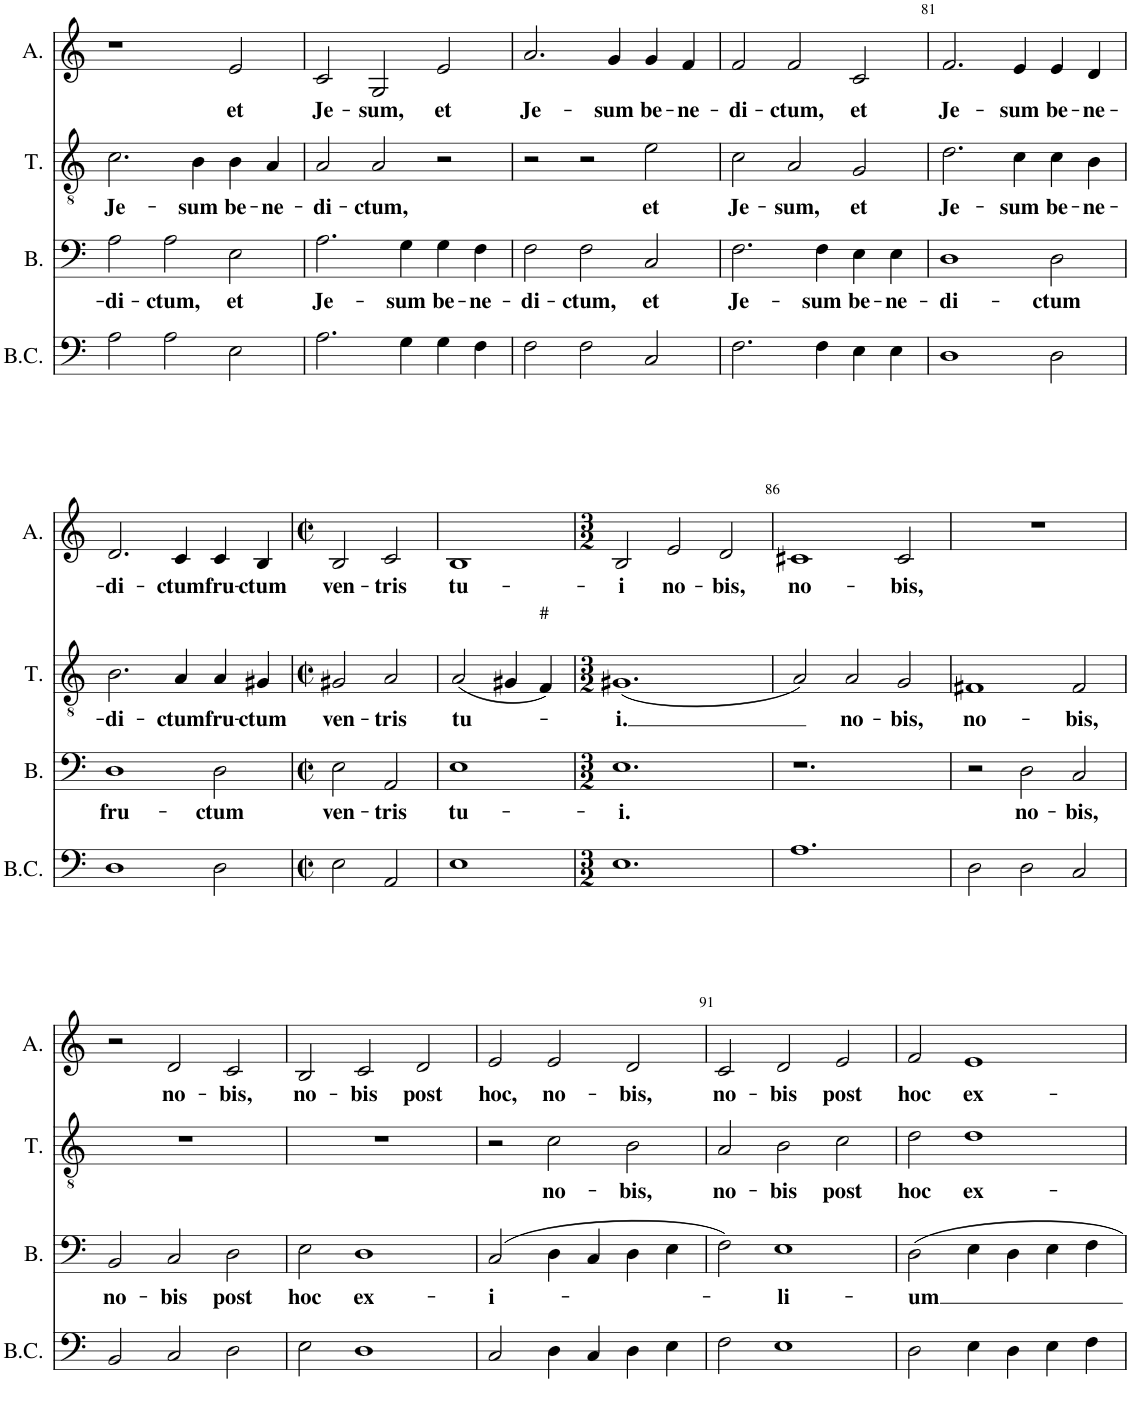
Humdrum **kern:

**kern	**kern	**text	**kern	**text	**kern	**text
*part4	*part3	*part3	*part2	*part2	*part1	*part1
*staff4	*staff3	*staff3	*staff2	*staff2	*staff1	*staff1
*I"Basse Continue	*I"Bass	*	*I"Ténor	*	*I"Alto	*
*I'B.C.	*I'B.	*	*I'T.	*	*I'A.	*
!!LO:PB:g=z
*clefF4	*clefF4	*	*clefGv2	*	*clefG2	*
*k[]	*k[]	*	*k[]	*	*k[]	*
*M3/2	*M3/2	*	*M3/2	*	*M3/2	*
=77	=77	=77	=77	=77	=77	=77
!	!	!LO:LY:b	!	!LO:LY:b	!	!
2A\	2A\	-di-	2.c\	Je-	1r	.
!	!	!LO:LY:b	!	!	!	!
2A\	2A\	-ctum,	.	.	.	.
!	!	!	!	!LO:LY:b	!	!
.	.	.	4B\	-sum	.	.
!	!	!LO:LY:b	!	!LO:LY:b	!	!LO:LY:b
2E\	2E\	et	4B\	be-	2e/	et
!	!	!	!	!LO:LY:b	!	!
.	.	.	4A/	-ne-	.	.
=78	=78	=78	=78	=78	=78	=78
!	!	!LO:LY:b	!	!LO:LY:b	!	!LO:LY:b
2.A\	2.A\	Je-	2A/	-di-	2c/	Je-
!	!	!	!	!LO:LY:b	!	!LO:LY:b
.	.	.	2A/	-ctum,	2G/	-sum,
!	!	!LO:LY:b	!	!	!	!
4G\	4G\	-sum	.	.	.	.
!	!	!LO:LY:b	!	!	!	!LO:LY:b
4G\	4G\	be-	2r	.	2e/	et
!	!	!LO:LY:b	!	!	!	!
4F\	4F\	-ne-	.	.	.	.
=79	=79	=79	=79	=79	=79	=79
!	!	!LO:LY:b	!	!	!	!LO:LY:b
2F\	2F\	-di-	2r	.	2.a/	Je-
!	!	!LO:LY:b	!	!	!	!
2F\	2F\	-ctum,	2r	.	.	.
!	!	!	!	!	!	!LO:LY:b
.	.	.	.	.	4g/	-sum
!	!	!LO:LY:b	!	!LO:LY:b	!	!LO:LY:b
2C/	2C/	et	2e\	et	4g/	be-
!	!	!	!	!	!	!LO:LY:b
.	.	.	.	.	4f/	-ne-
=80	=80	=80	=80	=80	=80	=80
!	!	!LO:LY:b	!	!LO:LY:b	!	!LO:LY:b
2.F\	2.F\	Je-	2c\	Je-	2f/	-di-
!	!	!	!	!LO:LY:b	!	!LO:LY:b
.	.	.	2A/	-sum,	2f/	-ctum,
!	!	!LO:LY:b	!	!	!	!
4F\	4F\	-sum	.	.	.	.
!	!	!LO:LY:b	!	!LO:LY:b	!	!LO:LY:b
4E\	4E\	be-	2G/	et	2c/	et
!	!	!LO:LY:b	!	!	!	!
4E\	4E\	-ne-	.	.	.	.
=81	=81	=81	=81	=81	=81	=81
!	!	!LO:LY:b	!	!LO:LY:b	!	!LO:LY:b
1D	1D	-di-	2.d\	Je-	2.f/	Je-
!	!	!	!	!LO:LY:b	!	!LO:LY:b
.	.	.	4c\	-sum	4e/	-sum
!	!	!LO:LY:b	!	!LO:LY:b	!	!LO:LY:b
2D\	2D\	-ctum	4c\	be-	4e/	be-
!	!	!	!	!LO:LY:b	!	!LO:LY:b
.	.	.	4B\	-ne-	4d/	-ne-
!!LO:LB:g=z
=82	=82	=82	=82	=82	=82	=82
!	!	!LO:LY:b	!	!LO:LY:b	!	!LO:LY:b
1D	1D	fru-	2.B\	-di-	2.d/	-di-
!	!	!	!	!LO:LY:b	!	!LO:LY:b
.	.	.	4A/	-ctum	4c/	-ctum
!	!	!LO:LY:b	!	!LO:LY:b	!	!LO:LY:b
2D\	2D\	-ctum	4A/	fru-	4c/	fru-
!	!	!	!	!LO:LY:b	!	!LO:LY:b
.	.	.	4G#X/	-ctum	4B/	-ctum
=83	=83	=83	=83	=83	=83	=83
*M2/2	*M2/2	*	*M2/2	*	*M2/2	*
*met(c|)	*met(c|)	*	*met(c|)	*	*met(c|)	*
!	!	!LO:LY:b	!	!LO:LY:b	!	!LO:LY:b
2E\	2E\	ven-	2G#X/	ven-	2B/	ven-
!	!	!LO:LY:b	!	!LO:LY:b	!	!LO:LY:b
2AA/	2AA/	-tris	2A/	-tris	2c/	-tris
=84	=84	=84	=84	=84	=84	=84
!	!	!LO:LY:b	!	!LO:LY:b	!	!LO:LY:b
1E	1E	tu-	(2A/	tu-	1B	tu-
.	.	.	4G#X/	.	.	.
!	!	!	!LO:TX:a:t=#	!	!	!
.	.	.	4F/)	.	.	.
=85	=85	=85	=85	=85	=85	=85
*M3/2	*M3/2	*	*M3/2	*	*M3/2	*
!	!	!LO:LY:b	!	!LO:LY:b	!	!LO:LY:b
1.E	1.E	-i.	(1.G#X	-i.	2B/	-i
!	!	!	!	!	!	!LO:LY:b
.	.	.	.	.	2e/	no-
!	!	!	!	!	!	!LO:LY:b
.	.	.	.	.	2d/	-bis,
=86	=86	=86	=86	=86	=86	=86
!	!	!	!	!	!	!LO:LY:b
1.A	1.r	.	2A/)	.	1c#X	no-
!	!	!	!	!LO:LY:b	!	!
.	.	.	2A/	no-	.	.
!	!	!	!	!LO:LY:b	!	!LO:LY:b
.	.	.	2G/	-bis,	2c#/	-bis,
=87	=87	=87	=87	=87	=87	=87
!	!	!	!	!LO:LY:b	!	!
2D\	2r	.	1F#X	no-	1.r	.
!	!	!LO:LY:b	!	!	!	!
2D\	2D\	no-	.	.	.	.
!	!	!LO:LY:b	!	!LO:LY:b	!	!
2C/	2C/	-bis,	2F#/	-bis,	.	.
!!LO:LB:g=z
=88	=88	=88	=88	=88	=88	=88
!	!	!LO:LY:b	!	!	!	!
2BB/	2BB/	no-	1.r	.	2r	.
!	!	!LO:LY:b	!	!	!	!LO:LY:b
2C/	2C/	-bis	.	.	2d/	no-
!	!	!LO:LY:b	!	!	!	!LO:LY:b
2D\	2D\	post	.	.	2c/	-bis,
=89	=89	=89	=89	=89	=89	=89
!	!	!LO:LY:b	!	!	!	!LO:LY:b
2E\	2E\	hoc	1.r	.	2B/	no-
!	!	!LO:LY:b	!	!	!	!LO:LY:b
1D	1D	ex-	.	.	2c/	-bis
!	!	!	!	!	!	!LO:LY:b
.	.	.	.	.	2d/	post
=90	=90	=90	=90	=90	=90	=90
!	!	!LO:LY:b	!	!	!	!LO:LY:b
2C/	(2C/	-i-	2r	.	2e/	hoc,
!	!	!	!	!LO:LY:b	!	!LO:LY:b
4D\	4D\	.	2c\	no-	2e/	no-
4C/	4C/	.	.	.	.	.
!	!	!	!	!LO:LY:b	!	!LO:LY:b
4D\	4D\	.	2B\	-bis,	2d/	-bis,
4E\	4E\	.	.	.	.	.
=91	=91	=91	=91	=91	=91	=91
!	!	!	!	!LO:LY:b	!	!LO:LY:b
2F\	2F\)	.	2A/	no-	2c/	no-
!	!	!LO:LY:b	!	!LO:LY:b	!	!LO:LY:b
1E	1E	-li-	2B\	-bis	2d/	-bis
!	!	!	!	!LO:LY:b	!	!LO:LY:b
.	.	.	2c\	post	2e/	post
=92	=92	=92	=92	=92	=92	=92
!	!	!LO:LY:b	!	!LO:LY:b	!	!LO:LY:b
2D\	2D\	-um	2d\	hoc	2f/	hoc
!	!	!	!	!LO:LY:b	!	!LO:LY:b
4E\	4E\	.	1d	ex-	1e	ex-
4D\	4D\	.	.	.	.	.
4E\	4E\	.	.	.	.	.
4F\	4F\	.	.	.	.	.
=	=	=	=	=	=	=
*-	*-	*-	*-	*-	*-	*-
